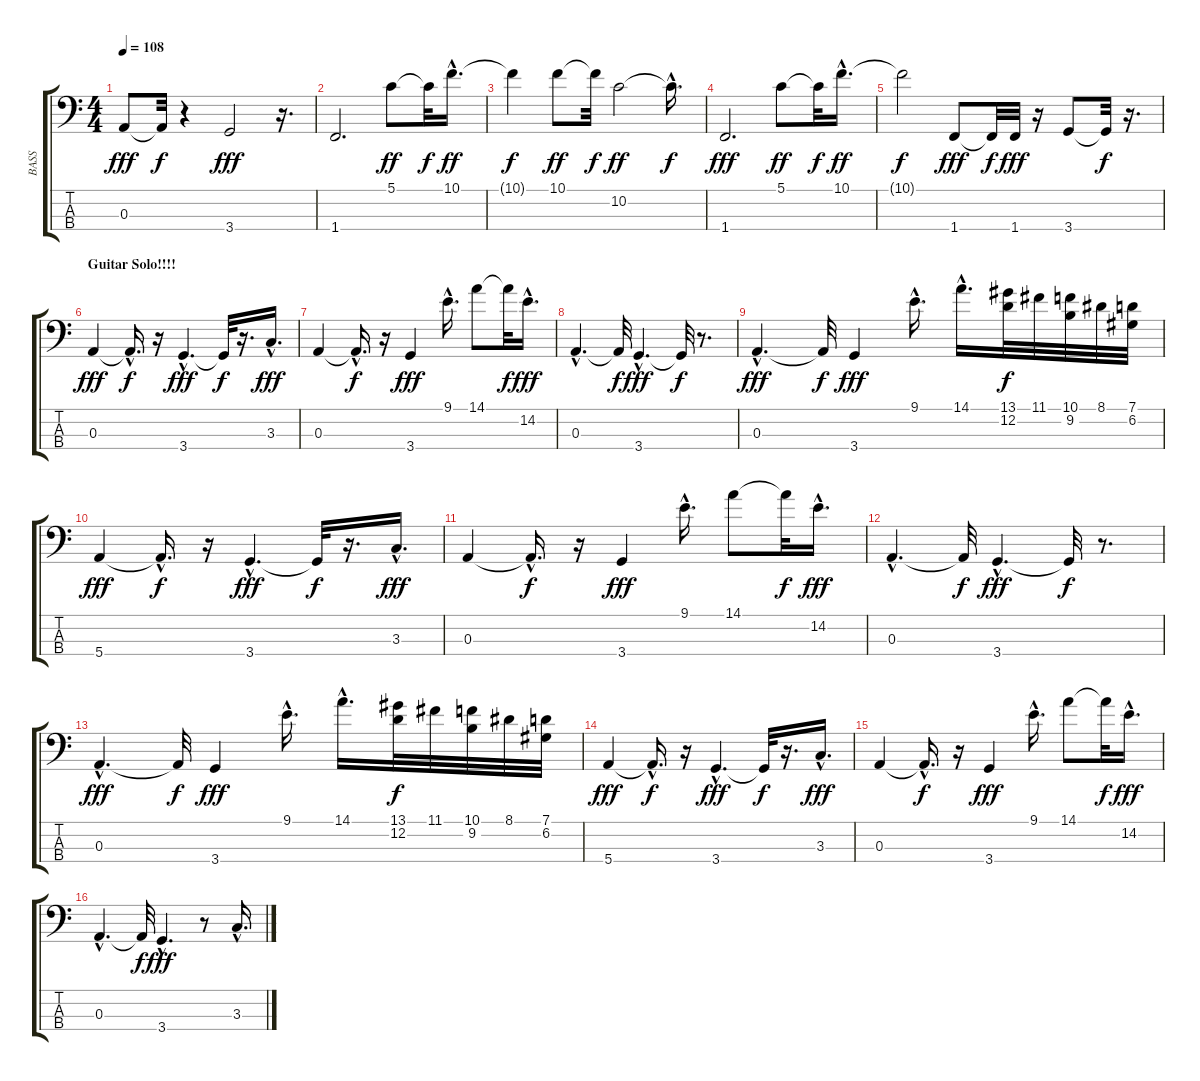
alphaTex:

\track ("BASS" "BASS") {instrument electricbassfinger}
\staff {score tabs}
\tuning (G2 D2 A1 E1) {hide}
\ts (4 4)
\tempo 108
\clef f4
\ks c
0.3.8{dy fff} 0.3{t}.32{dy f} r.4 3.4.2{dy fff} r.16{d} |
1.4.2{d} 5.1.8{dy ff} 5.1{t}.32{dy f} 10.1{hac}.16{d dy ff} |
10.1{t}.4{dy f} 10.1.8{dy ff} 10.1{t}.32{dy f} 10.2.2{dy ff} 10.2{hac t}.16{d dy f} |
1.4.2{d dy fff} 5.1.8{dy ff} 5.1{t}.32{dy f} 10.1{hac}.16{d dy ff} |
10.1{t}.2{dy f} 1.4.8{dy fff} 1.4{t}.32{dy f} 1.4.32{dy fff} r.16 3.4.8 3.4{t}.32{dy f} r.16{d} |
\section ("" "Guitar Solo!!!!")
0.3.4{dy fff} 0.3{hac t}.16{d dy f} r.16 3.4{hac}.4{d dy fff} 3.4{t}.32{dy f} r.16{d} 3.3{hac}.16{d dy fff} |
0.3.4 0.3{hac t}.16{d dy f} r.16 3.4.4{dy fff} 9.1{hac}.16{d} 14.1.8 14.1{t}.32{dy f} 14.2{hac}.16{d dy fff} |
0.3{hac}.4{d} 0.3{t}.32{dy f} 3.4{hac}.4{d dy fff} 3.4{t}.32{dy f} r.8{d} |
0.3{hac}.4{d dy fff} 0.3{t}.32{dy f} 3.4.4{dy fff} 9.1{hac}.16{d} 14.1{hac}.16{d} (13.1 12.2).32{dy f} 11.1.32 (10.1 9.2).32 8.1.32 (7.1 6.2).32 |
5.4.4{dy fff} 5.4{hac t}.16{d dy f} r.16 3.4{hac}.4{d dy fff} 3.4{t}.32{dy f} r.16{d} 3.3{hac}.16{d dy fff} |
0.3.4 0.3{hac t}.16{d dy f} r.16 3.4.4{dy fff} 9.1{hac}.16{d} 14.1.8 14.1{t}.32{dy f} 14.2{hac}.16{d dy fff} |
0.3{hac}.4{d} 0.3{t}.32{dy f} 3.4{hac}.4{d dy fff} 3.4{t}.32{dy f} r.8{d} |
0.3{hac}.4{d dy fff} 0.3{t}.32{dy f} 3.4.4{dy fff} 9.1{hac}.16{d} 14.1{hac}.16{d} (13.1 12.2).32{dy f} 11.1.32 (10.1 9.2).32 8.1.32 (7.1 6.2).32 |
5.4.4{dy fff} 5.4{hac t}.16{d dy f} r.16 3.4{hac}.4{d dy fff} 3.4{t}.32{dy f} r.16{d} 3.3{hac}.16{d dy fff} |
0.3.4 0.3{hac t}.16{d dy f} r.16 3.4.4{dy fff} 9.1{hac}.16{d} 14.1.8 14.1{t}.32{dy f} 14.2{hac}.16{d dy fff} |
0.3{hac}.4{d} 0.3{t}.32{dy f} 3.4{hac}.4{d dy fff} r.8 3.3{hac}.16{d}
